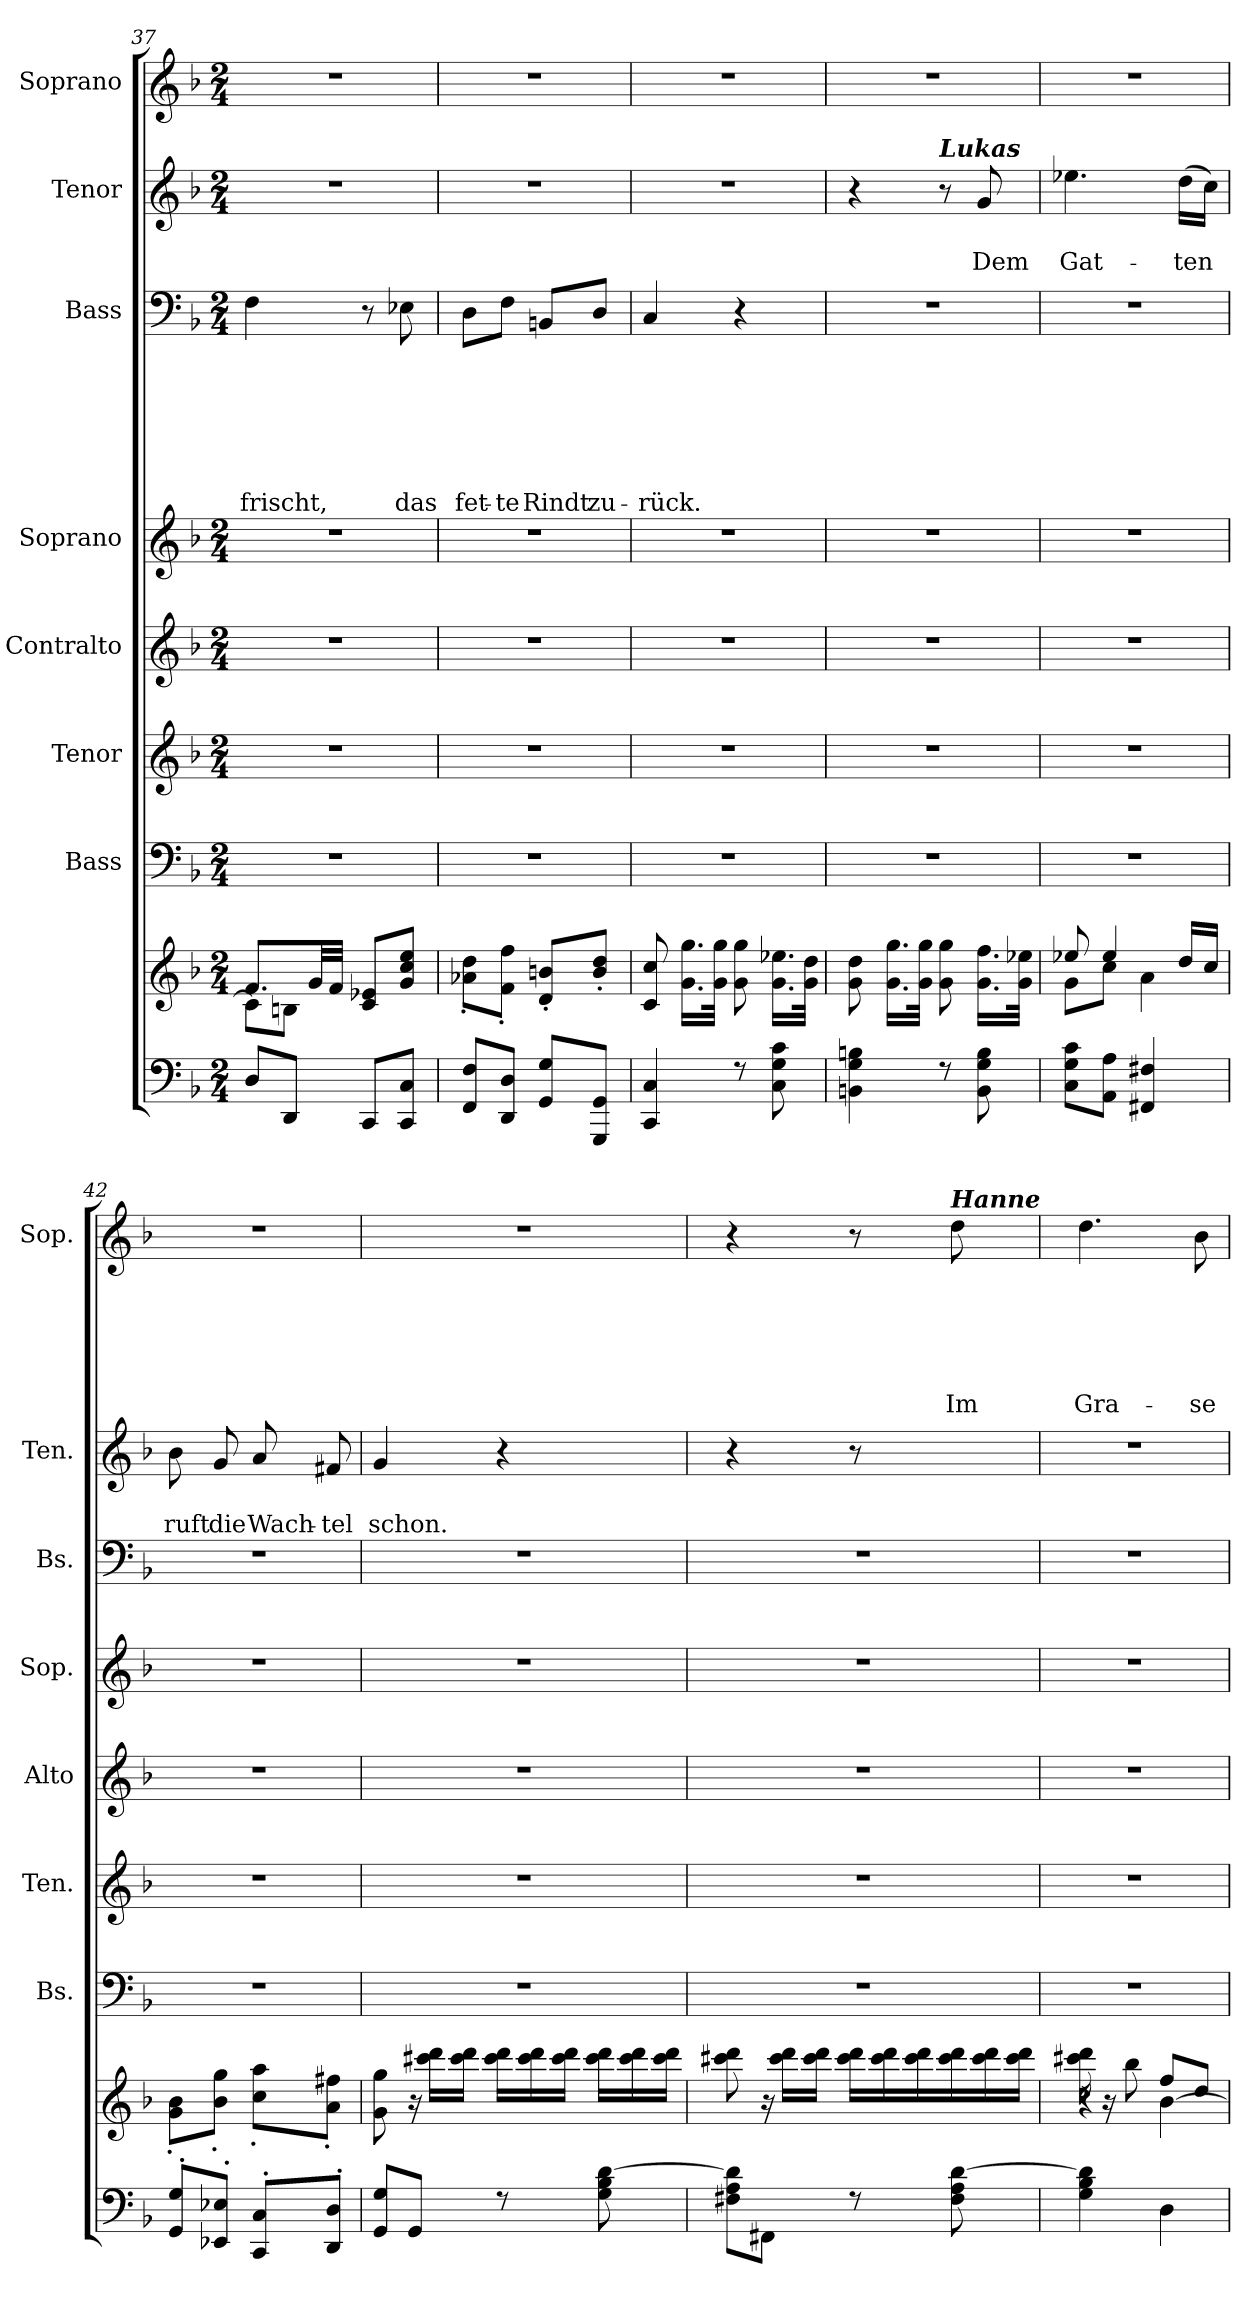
**kern	**kern	**kern	**kern	**kern	**kern	**kern	**text	**text	**text	**text	**text	**text	**text	**kern	**text	**text	**kern	**text	**text	**text	**text	**text	**text
*part9	*part8	*part7	*part6	*part5	*part4	*part3	*part3	*part3	*part3	*part3	*part3	*part3	*part3	*part2	*part2	*part2	*part1	*part1	*part1	*part1	*part1	*part1	*part1
*staff9	*staff8	*staff7	*staff6	*staff5	*staff4	*staff3	*staff3	*staff3	*staff3	*staff3	*staff3	*staff3	*staff3	*staff2	*staff2	*staff2	*staff1	*staff1	*staff1	*staff1	*staff1	*staff1	*staff1
*	*	*I"Bass	*I"Tenor	*I"Contralto	*I"Soprano	*I"Bass	*	*	*	*	*	*	*	*I"Tenor	*	*	*I"Soprano	*	*	*	*	*	*
*	*	*I'Bs.	*I'Ten.	*I'Alto	*I'Sop.	*I'Bs.	*	*	*	*	*	*	*	*I'Ten.	*	*	*I'Sop.	*	*	*	*	*	*
*clefF4	*clefG2	*clefF4	*clefG2	*clefG2	*clefG2	*clefF4	*	*	*	*	*	*	*	*clefG2	*	*	*clefG2	*	*	*	*	*	*
*	*	*	*ITrd7c12	*	*	*	*	*	*	*	*	*	*	*ITrd7c12	*	*	*	*	*	*	*	*	*
*k[b-]	*k[b-]	*k[b-]	*k[b-]	*k[b-]	*k[b-]	*k[b-]	*	*	*	*	*	*	*	*k[b-]	*	*	*k[b-]	*	*	*	*	*	*
*F:	*F:	*F:	*F:	*F:	*F:	*F:	*	*	*	*	*	*	*	*F:	*	*	*F:	*	*	*	*	*	*
*M2/4	*M2/4	*M2/4	*M2/4	*M2/4	*M2/4	*M2/4	*	*	*	*	*	*	*	*M2/4	*	*	*M2/4	*	*	*	*	*	*
=37	=37	=37	=37	=37	=37	=37	=37	=37	=37	=37	=37	=37	=37	=37	=37	=37	=37	=37	=37	=37	=37	=37	=37
*^	*^	*	*	*	*	*	*	*	*	*	*	*	*	*	*	*	*	*	*	*	*	*	*
*	*	*	*^	*	*	*	*	*	*	*	*	*	*	*	*	*	*	*	*	*	*	*	*	*	*
*	*	*	*	*^	*	*	*	*	*	*	*	*	*	*	*	*	*	*	*	*	*	*	*	*	*	*
!	!	!	!	!	!	!LO:N:vis=1	!LO:N:vis=1	!LO:N:vis=1	!LO:N:vis=1	!	!	!	!	!	!	!	!LO:LY:b	!LO:N:vis=1	!	!	!LO:N:vis=1	!	!	!	!	!	!
8D/L	2ryy	2ryy	2ryy	8c\L]	8.f/L	2r	2r	2r	2r	4F\	.	.	.	.	.	.	-frischt,	2r	.	.	2r	.	.	.	.	.	.
8DD/J	.	.	.	8Bn\J	.	.	.	.	.	.	.	.	.	.	.	.	.	.	.	.	.	.	.	.	.	.	.
.	.	.	.	.	32g/LL	.	.	.	.	.	.	.	.	.	.	.	.	.	.	.	.	.	.	.	.	.	.
.	.	.	.	.	32f/JJJ	.	.	.	.	.	.	.	.	.	.	.	.	.	.	.	.	.	.	.	.	.	.
8CC/L	.	.	.	4ryy	8c/ 8e-X/L	.	.	.	.	8r	.	.	.	.	.	.	.	.	.	.	.	.	.	.	.	.	.
!	!	!	!	!	!	!	!	!	!	!	!	!	!	!	!	!	!LO:LY:b	!	!	!	!	!	!	!	!	!	!
8CC/ 8C/J	.	.	.	.	8g/ 8cc/ 8ee/J	.	.	.	.	8E-X\	.	.	.	.	.	.	das	.	.	.	.	.	.	.	.	.	.
=38	=38	=38	=38	=38	=38	=38	=38	=38	=38	=38	=38	=38	=38	=38	=38	=38	=38	=38	=38	=38	=38	=38	=38	=38	=38	=38	=38
!	!	!	!	!	!	!LO:N:vis=1	!LO:N:vis=1	!LO:N:vis=1	!LO:N:vis=1	!	!	!	!	!	!	!	!LO:LY:b	!LO:N:vis=1	!	!	!LO:N:vis=1	!	!	!	!	!	!
8FF/ 8F/L	2ryy	2ryy	2ryy	2ryy	8a-X\'> 8dd\'>L	2r	2r	2r	2r	8D\L	.	.	.	.	.	.	fet-	2r	.	.	2r	.	.	.	.	.	.
!	!	!	!	!	!	!	!	!	!	!	!	!	!	!	!	!	!LO:LY:b	!	!	!	!	!	!	!	!	!	!
8DD/ 8D/J	.	.	.	.	8f\'> 8ff\'>J	.	.	.	.	8F\J	.	.	.	.	.	.	-te	.	.	.	.	.	.	.	.	.	.
!	!	!	!	!	!	!	!	!	!	!	!	!	!	!	!	!	!LO:LY:b	!	!	!	!	!	!	!	!	!	!
8GG/ 8G/L	.	.	.	.	8d/'> 8bn/'>L	.	.	.	.	8BBn/L	.	.	.	.	.	.	Rindt	.	.	.	.	.	.	.	.	.	.
!	!	!	!	!	!	!	!	!	!	!	!	!	!	!	!	!	!LO:LY:b	!	!	!	!	!	!	!	!	!	!
8GGG/ 8GG/J	.	.	.	.	8b/'> 8dd/'>J	.	.	.	.	8D/J	.	.	.	.	.	.	zu-	.	.	.	.	.	.	.	.	.	.
=39	=39	=39	=39	=39	=39	=39	=39	=39	=39	=39	=39	=39	=39	=39	=39	=39	=39	=39	=39	=39	=39	=39	=39	=39	=39	=39	=39
!	!	!	!	!	!	!LO:N:vis=1	!LO:N:vis=1	!LO:N:vis=1	!LO:N:vis=1	!	!	!	!	!	!	!	!LO:LY:b	!LO:N:vis=1	!	!	!LO:N:vis=1	!	!	!	!	!	!
4CC/ 4C/	2ryy	2ryy	2ryy	2ryy	8c/ 8cc/	2r	2r	2r	2r	4C/	.	.	.	.	.	.	-rück.	2r	.	.	2r	.	.	.	.	.	.
.	.	.	.	.	16.g\ 16.gg\LL	.	.	.	.	.	.	.	.	.	.	.	.	.	.	.	.	.	.	.	.	.	.
.	.	.	.	.	32g\ 32gg\JJk	.	.	.	.	.	.	.	.	.	.	.	.	.	.	.	.	.	.	.	.	.	.
8r	.	.	.	.	8g\ 8gg\	.	.	.	.	4r	.	.	.	.	.	.	.	.	.	.	.	.	.	.	.	.	.
8C\ 8G\ 8c\	.	.	.	.	16.g\ 16.ee-X\LL	.	.	.	.	.	.	.	.	.	.	.	.	.	.	.	.	.	.	.	.	.	.
.	.	.	.	.	32g\ 32dd\JJk	.	.	.	.	.	.	.	.	.	.	.	.	.	.	.	.	.	.	.	.	.	.
!!LO:PB:g=z
=40	=40	=40	=40	=40	=40	=40	=40	=40	=40	=40	=40	=40	=40	=40	=40	=40	=40	=40	=40	=40	=40	=40	=40	=40	=40	=40	=40
!	!	!	!	!	!	!LO:N:vis=1	!LO:N:vis=1	!LO:N:vis=1	!LO:N:vis=1	!	!	!	!	!	!	!	!	!	!	!	!LO:N:vis=1	!	!	!	!	!	!
4BBn\ 4G\ 4Bn\	2ryy	2ryy	2ryy	2ryy	8g\ 8dd\	2r	2r	2r	2r	2r	.	.	.	.	.	.	.	4r	.	.	2r	.	.	.	.	.	.
.	.	.	.	.	16.g\ 16.gg\LL	.	.	.	.	.	.	.	.	.	.	.	.	.	.	.	.	.	.	.	.	.	.
.	.	.	.	.	32g\ 32gg\JJk	.	.	.	.	.	.	.	.	.	.	.	.	.	.	.	.	.	.	.	.	.	.
!	!	!	!	!	!	!	!	!	!	!	!	!	!	!	!	!	!	!LO:TX:a:Bi:t=Lukas	!	!	!	!	!	!	!	!	!
8r	.	.	.	.	8g\ 8gg\	.	.	.	.	.	.	.	.	.	.	.	.	8r	.	.	.	.	.	.	.	.	.
!	!	!	!	!	!	!	!	!	!	!	!	!	!	!	!	!	!	!	!	!LO:LY:b	!	!	!	!	!	!	!
8BB\ 8G\ 8B\	.	.	.	.	16.g\ 16.ff\LL	.	.	.	.	.	.	.	.	.	.	.	.	8G/	.	Dem	.	.	.	.	.	.	.
.	.	.	.	.	32g\ 32ee-X\JJk	.	.	.	.	.	.	.	.	.	.	.	.	.	.	.	.	.	.	.	.	.	.
=41	=41	=41	=41	=41	=41	=41	=41	=41	=41	=41	=41	=41	=41	=41	=41	=41	=41	=41	=41	=41	=41	=41	=41	=41	=41	=41	=41
!	!	!	!	!	!	!LO:N:vis=1	!LO:N:vis=1	!LO:N:vis=1	!LO:N:vis=1	!	!	!	!	!	!	!	!	!	!	!LO:LY:b	!LO:N:vis=1	!	!	!	!	!	!
8C\ 8G\ 8c\L	2ryy	2ryy	2ryy	8ee-X/	8g\L	2r	2r	2r	2r	2r	.	.	.	.	.	.	.	4.e-X\	.	Gat-	2r	.	.	.	.	.	.
8AA\ 8A\J	.	.	.	4ee-/	8cc\J	.	.	.	.	.	.	.	.	.	.	.	.	.	.	.	.	.	.	.	.	.	.
4FF#X/ 4F#X/	.	.	.	.	4a\	.	.	.	.	.	.	.	.	.	.	.	.	.	.	.	.	.	.	.	.	.	.
!	!	!	!	!	!	!	!	!	!	!	!	!	!	!	!	!	!	!	!	!LO:LY:b	!	!	!	!	!	!	!
.	.	.	.	16dd/LL	.	.	.	.	.	.	.	.	.	.	.	.	.	(>16d\LL	.	-ten	.	.	.	.	.	.	.
.	.	.	.	16cc/JJ	.	.	.	.	.	.	.	.	.	.	.	.	.	16c\JJ)	.	.	.	.	.	.	.	.	.
=42	=42	=42	=42	=42	=42	=42	=42	=42	=42	=42	=42	=42	=42	=42	=42	=42	=42	=42	=42	=42	=42	=42	=42	=42	=42	=42	=42
!	!	!	!	!	!	!LO:N:vis=1	!LO:N:vis=1	!LO:N:vis=1	!LO:N:vis=1	!	!	!	!	!	!	!	!	!	!	!LO:LY:b	!LO:N:vis=1	!	!	!	!	!	!
8GG/'> 8G/'>L	2ryy	2ryy	2ryy	2ryy	8g\'> 8b-\'>L	2r	2r	2r	2r	2r	.	.	.	.	.	.	.	8B-\	.	ruft	2r	.	.	.	.	.	.
!	!	!	!	!	!	!	!	!	!	!	!	!	!	!	!	!	!	!	!	!LO:LY:b	!	!	!	!	!	!	!
8EE-X/'> 8E-X/'>J	.	.	.	.	8b-\'> 8gg\'>J	.	.	.	.	.	.	.	.	.	.	.	.	8G/	.	die	.	.	.	.	.	.	.
!	!	!	!	!	!	!	!	!	!	!	!	!	!	!	!	!	!	!	!	!LO:LY:b	!	!	!	!	!	!	!
8CC/'> 8C/'>L	.	.	.	.	8cc\'> 8aa\'>L	.	.	.	.	.	.	.	.	.	.	.	.	8A/	.	Wach-	.	.	.	.	.	.	.
!	!	!	!	!	!	!	!	!	!	!	!	!	!	!	!	!	!	!	!	!LO:LY:b	!	!	!	!	!	!	!
8DD/'> 8D/'>J	.	.	.	.	8a\'> 8ff#X\'>J	.	.	.	.	.	.	.	.	.	.	.	.	8F#X/	.	-tel	.	.	.	.	.	.	.
=43	=43	=43	=43	=43	=43	=43	=43	=43	=43	=43	=43	=43	=43	=43	=43	=43	=43	=43	=43	=43	=43	=43	=43	=43	=43	=43	=43
!	!	!	!	!	!	!LO:N:vis=1	!LO:N:vis=1	!LO:N:vis=1	!LO:N:vis=1	!LO:N:vis=1	!	!	!	!	!	!	!	!	!	!LO:LY:b	!LO:N:vis=1	!	!	!	!	!	!
8GG/ 8G/L	2ryy	2ryy	2ryy	2ryy	8g\ 8gg\	2r	2r	2r	2r	2r	.	.	.	.	.	.	.	4G/	.	schon.	2r	.	.	.	.	.	.
*	*	*	*	*	*Xtuplet	*	*	*	*	*	*	*	*	*	*	*	*	*	*	*	*	*	*	*	*	*	*
8GG/J	.	.	.	.	24r	.	.	.	.	.	.	.	.	.	.	.	.	.	.	.	.	.	.	.	.	.	.
.	.	.	.	.	24ccc#X\ 24ddd\LL	.	.	.	.	.	.	.	.	.	.	.	.	.	.	.	.	.	.	.	.	.	.
.	.	.	.	.	24ccc#\ 24ddd\JJ	.	.	.	.	.	.	.	.	.	.	.	.	.	.	.	.	.	.	.	.	.	.
8r	.	.	.	.	24ccc#\ 24ddd\LL	.	.	.	.	.	.	.	.	.	.	.	.	4r	.	.	.	.	.	.	.	.	.
.	.	.	.	.	24ccc#\ 24ddd\	.	.	.	.	.	.	.	.	.	.	.	.	.	.	.	.	.	.	.	.	.	.
.	.	.	.	.	24ccc#\ 24ddd\JJ	.	.	.	.	.	.	.	.	.	.	.	.	.	.	.	.	.	.	.	.	.	.
8G\ 8B-\ [>8d\	.	.	.	.	24ccc#\ 24ddd\LL	.	.	.	.	.	.	.	.	.	.	.	.	.	.	.	.	.	.	.	.	.	.
.	.	.	.	.	24ccc#\ 24ddd\	.	.	.	.	.	.	.	.	.	.	.	.	.	.	.	.	.	.	.	.	.	.
.	.	.	.	.	24ccc#\ 24ddd\JJ	.	.	.	.	.	.	.	.	.	.	.	.	.	.	.	.	.	.	.	.	.	.
!!LO:PB:g=z
=44	=44	=44	=44	=44	=44	=44	=44	=44	=44	=44	=44	=44	=44	=44	=44	=44	=44	=44	=44	=44	=44	=44	=44	=44	=44	=44	=44
!	!	!	!	!	!	!LO:N:vis=1	!LO:N:vis=1	!LO:N:vis=1	!LO:N:vis=1	!LO:N:vis=1	!	!	!	!	!	!	!	!	!	!	!	!	!	!	!	!	!
8F#X\ 8A\ 8d\]L	2ryy	2ryy	2ryy	2ryy	8ccc#X\ 8ddd\	2r	2r	2r	2r	2r	.	.	.	.	.	.	.	4r	.	.	4r	.	.	.	.	.	.
8FF#X\J	.	.	.	.	24r	.	.	.	.	.	.	.	.	.	.	.	.	.	.	.	.	.	.	.	.	.	.
.	.	.	.	.	24ccc#\ 24ddd\LL	.	.	.	.	.	.	.	.	.	.	.	.	.	.	.	.	.	.	.	.	.	.
.	.	.	.	.	24ccc#\ 24ddd\JJ	.	.	.	.	.	.	.	.	.	.	.	.	.	.	.	.	.	.	.	.	.	.
8r	.	.	.	.	24ccc#\ 24ddd\LL	.	.	.	.	.	.	.	.	.	.	.	.	8r	.	.	8r	.	.	.	.	.	.
.	.	.	.	.	24ccc#\ 24ddd\	.	.	.	.	.	.	.	.	.	.	.	.	.	.	.	.	.	.	.	.	.	.
.	.	.	.	.	24ccc#\ 24ddd\	.	.	.	.	.	.	.	.	.	.	.	.	.	.	.	.	.	.	.	.	.	.
!	!	!	!	!	!	!	!	!	!	!	!	!	!	!	!	!	!	!	!	!	!LO:TX:a:Bi:t=Hanne	!	!	!	!	!	!
!	!	!	!	!	!	!	!	!	!	!	!	!	!	!	!	!	!	!	!	!	!	!	!	!	!	!	!LO:LY:b
8F#\ 8A\ [>8d\	.	.	.	.	24ccc#\ 24ddd\	.	.	.	.	.	.	.	.	.	.	.	.	8ryy	.	.	8dd\	.	.	.	.	.	Im
.	.	.	.	.	24ccc#\ 24ddd\	.	.	.	.	.	.	.	.	.	.	.	.	.	.	.	.	.	.	.	.	.	.
.	.	.	.	.	24ccc#\ 24ddd\JJ	.	.	.	.	.	.	.	.	.	.	.	.	.	.	.	.	.	.	.	.	.	.
=45	=45	=45	=45	=45	=45	=45	=45	=45	=45	=45	=45	=45	=45	=45	=45	=45	=45	=45	=45	=45	=45	=45	=45	=45	=45	=45	=45
!	!	!	!	!	!	!LO:N:vis=1	!LO:N:vis=1	!LO:N:vis=1	!LO:N:vis=1	!LO:N:vis=1	!	!	!	!	!	!	!	!	!	!	!	!	!	!	!	!	!LO:LY:b
4G\ 4B-\ 4d\]	2ryy	2ryy	2ryy	4r	16ccc#X\ 16ddd\	2r	2r	2r	2r	2r	.	.	.	.	.	.	.	2r	.	.	4.dd\	.	.	.	.	.	Gra-
.	.	.	.	.	16r	.	.	.	.	.	.	.	.	.	.	.	.	.	.	.	.	.	.	.	.	.	.
.	.	.	.	.	8bb-\	.	.	.	.	.	.	.	.	.	.	.	.	.	.	.	.	.	.	.	.	.	.
4D\	.	.	.	[<4b-\	8ff/L	.	.	.	.	.	.	.	.	.	.	.	.	.	.	.	.	.	.	.	.	.	.
!	!	!	!	!	!	!	!	!	!	!	!	!	!	!	!	!	!	!	!	!	!	!	!	!	!	!	!LO:LY:b
.	.	.	.	.	8dd/J	.	.	.	.	.	.	.	.	.	.	.	.	.	.	.	8b-\	.	.	.	.	.	-se
*v	*v	*	*	*	*	*	*	*	*	*	*	*	*	*	*	*	*	*	*	*	*	*	*	*	*	*	*
*	*v	*v	*v	*v	*	*	*	*	*	*	*	*	*	*	*	*	*	*	*	*	*	*	*	*	*	*
=	=	=	=	=	=	=	=	=	=	=	=	=	=	=	=	=	=	=	=	=	=	=	=
*-	*-	*-	*-	*-	*-	*-	*-	*-	*-	*-	*-	*-	*-	*-	*-	*-	*-	*-	*-	*-	*-	*-	*-
